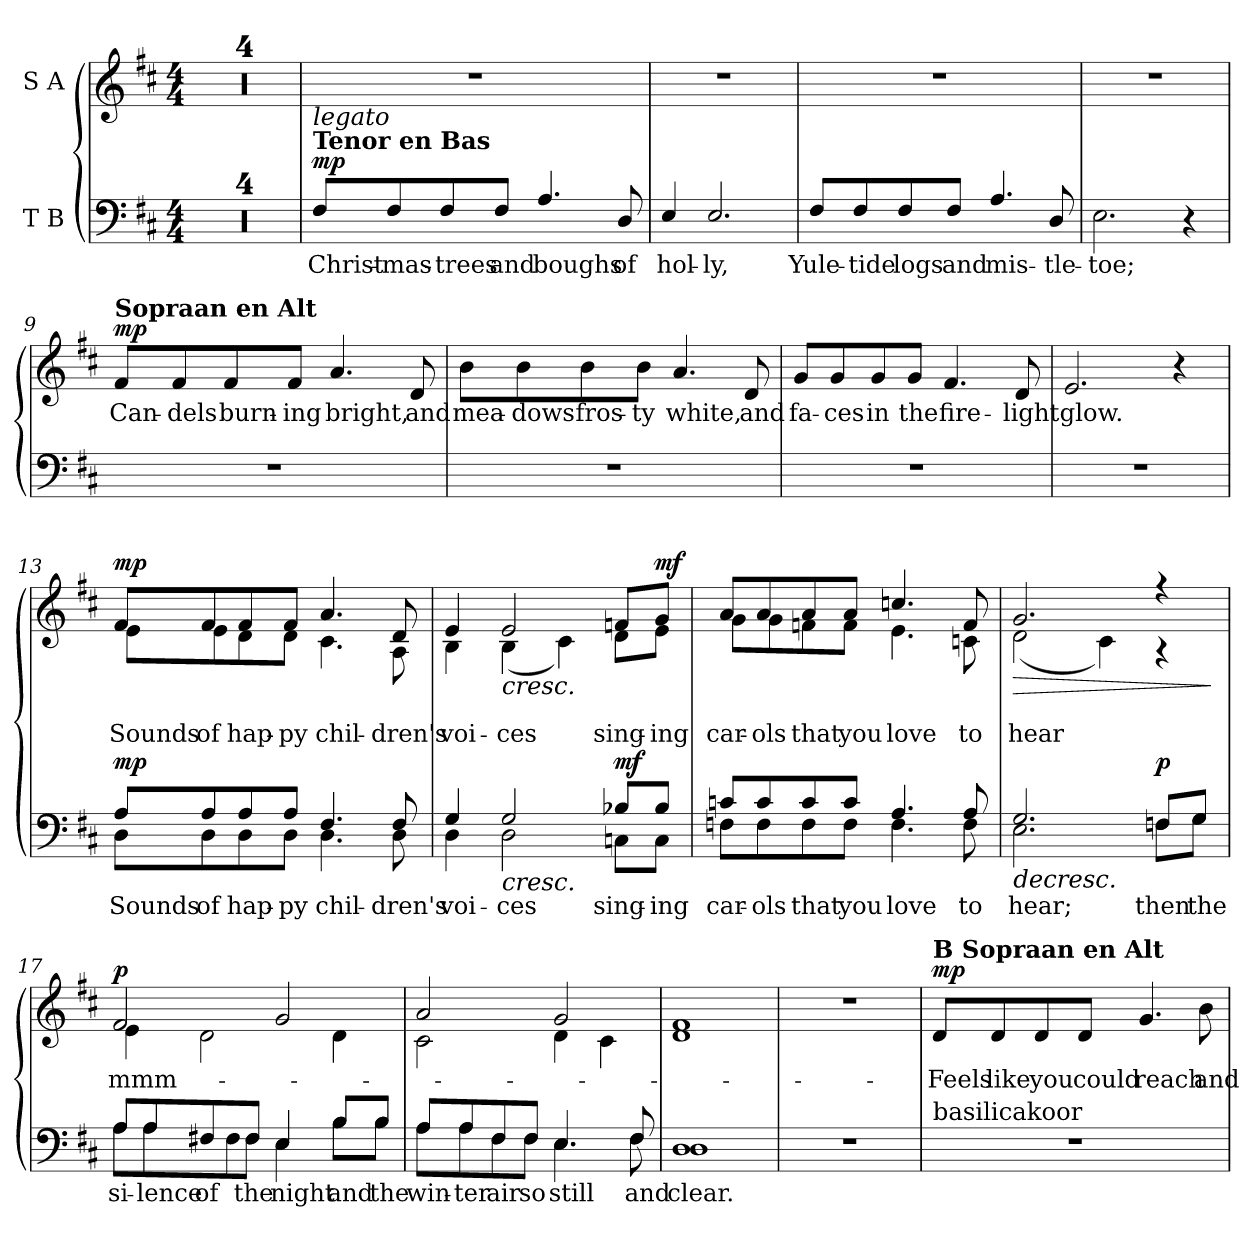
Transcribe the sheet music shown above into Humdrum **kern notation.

**kern	**text	**dynam	**kern	**text	**text	**dynam
*part2	*part2	*part2	*part1	*part1	*part1	*part1
*staff2	*staff2	*staff2	*staff1	*staff1	*staff1	*staff1
*I"T B	*	*	*I"S A	*	*	*
*clefF4	*	*	*clefG2	*	*	*
*k[f#c#]	*	*	*k[f#c#]	*	*	*
*M4/4	*	*	*M4/4	*	*	*
=1	=1	=1	=1	=1	=1	=1
1r	.	.	1r	.	.	.
=2	=2	=2	=2	=2	=2	=2
1r	.	.	1r	.	.	.
=3	=3	=3	=3	=3	=3	=3
1r	.	.	1r	.	.	.
=4	=4	=4	=4	=4	=4	=4
1r	.	.	1r	.	.	.
=5	=5	=5	=5	=5	=5	=5
!LO:TX:a:B:t=Tenor en Bas	!	!	!	!	!	!
!LO:TX:a:i:t=legato	!	!	!	!	!	!
!	!LO:LY:b	!LO:DY:b	!	!	!	!
8F#/L	Christ-	mp	1r	.	.	.
!	!LO:LY:b	!	!	!	!	!
8F#/	-mas-	.	.	.	.	.
!	!LO:LY:b	!	!	!	!	!
8F#/	-trees	.	.	.	.	.
!	!LO:LY:b	!	!	!	!	!
8F#/J	and	.	.	.	.	.
!	!LO:LY:b	!	!	!	!	!
4.A/	boughs	.	.	.	.	.
!	!LO:LY:b	!	!	!	!	!
8D/	of	.	.	.	.	.
=6	=6	=6	=6	=6	=6	=6
!	!LO:LY:b	!	!	!	!	!
4E/	hol-	.	1r	.	.	.
!	!LO:LY:b	!	!	!	!	!
2.E/	-ly,	.	.	.	.	.
=7	=7	=7	=7	=7	=7	=7
!	!LO:LY:b	!	!	!	!	!
8F#/L	Yule-	.	1r	.	.	.
!	!LO:LY:b	!	!	!	!	!
8F#/	-tide	.	.	.	.	.
!	!LO:LY:b	!	!	!	!	!
8F#/	logs	.	.	.	.	.
!	!LO:LY:b	!	!	!	!	!
8F#/J	and	.	.	.	.	.
!	!LO:LY:b	!	!	!	!	!
4.A/	mis-	.	.	.	.	.
!	!LO:LY:b	!	!	!	!	!
8D/	-tle-	.	.	.	.	.
=8	=8	=8	=8	=8	=8	=8
!	!LO:LY:b	!	!	!	!	!
2.E\	-toe;	.	1r	.	.	.
4r	.	.	.	.	.	.
!!LO:LB:g=z
=9	=9	=9	=9	=9	=9	=9
!	!	!	!LO:TX:a:B:t=Sopraan en Alt	!	!	!
!	!	!	!	!LO:LY:b	!	!LO:DY:b
1r	.	.	8f#/L	Can-	.	mp
!	!	!	!	!LO:LY:b	!	!
.	.	.	8f#/	-dels	.	.
!	!	!	!	!LO:LY:b	!	!
.	.	.	8f#/	burn-	.	.
!	!	!	!	!LO:LY:b	!	!
.	.	.	8f#/J	-ing	.	.
!	!	!	!	!LO:LY:b	!	!
.	.	.	4.a/	bright,	.	.
!	!	!	!	!LO:LY:b	!	!
.	.	.	8d/	and	.	.
=10	=10	=10	=10	=10	=10	=10
!	!	!	!	!LO:LY:b	!	!
1r	.	.	8b\L	mea-	.	.
!	!	!	!	!LO:LY:b	!	!
.	.	.	8b\	-dows	.	.
!	!	!	!	!LO:LY:b	!	!
.	.	.	8b\	fros-	.	.
!	!	!	!	!LO:LY:b	!	!
.	.	.	8b\J	-ty	.	.
!	!	!	!	!LO:LY:b	!	!
.	.	.	4.a/	white,	.	.
!	!	!	!	!LO:LY:b	!	!
.	.	.	8d/	and	.	.
=11	=11	=11	=11	=11	=11	=11
!	!	!	!	!LO:LY:b	!	!
1r	.	.	8g/L	fa-	.	.
!	!	!	!	!LO:LY:b	!	!
.	.	.	8g/	-ces	.	.
!	!	!	!	!LO:LY:b	!	!
.	.	.	8g/	in	.	.
!	!	!	!	!LO:LY:b	!	!
.	.	.	8g/J	the	.	.
!	!	!	!	!LO:LY:b	!	!
.	.	.	4.f#/	fire-	.	.
!	!	!	!	!LO:LY:b	!	!
.	.	.	8d/	-light	.	.
=12	=12	=12	=12	=12	=12	=12
!	!	!	!	!LO:LY:b	!	!
1r	.	.	2.e/	glow.	.	.
.	.	.	4r	.	.	.
!!LO:LB:g=z
=13	=13	=13	=13	=13	=13	=13
!	!	!	!LO:TX:a:B:t=A	!	!	!
!	!LO:LY:b	!LO:DY:b	!	!	!LO:LY:b	!LO:DY:b
*^	*	*	*^	*	*	*
8A/L	8D\L	Sounds	mp	8f#/L	8e\L	.	Sounds	mp
!	!	!LO:LY:b	!	!	!	!	!LO:LY:b	!
8A/	8D\	of	.	8f#/	8e\	.	of	.
!	!	!LO:LY:b	!	!	!	!	!LO:LY:b	!
8A/	8D\	hap-	.	8f#/	8d\	.	hap-	.
!	!	!LO:LY:b	!	!	!	!	!LO:LY:b	!
8A/J	8D\J	-py	.	8f#/J	8d\J	.	-py	.
!	!	!LO:LY:b	!	!	!	!	!LO:LY:b	!
4.F#/	4.D\	chil-	.	4.a/	4.c#\	.	chil-	.
!	!	!LO:LY:b	!	!	!	!	!LO:LY:b	!
8F#/	8D\	-dren's	.	8d/	8A\	.	-dren's	.
=14	=14	=14	=14	=14	=14	=14	=14	=14
!	!	!LO:LY:b	!	!	!	!	!LO:LY:b	!
4G/	4D\	voi-	.	4e/	4B\	.	voi-	.
!	!	!LO:LY:b	!LO:HP:b	!	!	!	!LO:LY:b	!LO:HP:b
2G/	2D\	-ces	<	2e/	(4B\	.	-ces	<
.	.	.	.	.	4c#\)	.	.	.
!	!	!LO:LY:b	!LO:DY:b	!	!	!	!LO:LY:b	!
8B-X/L	8Cn\L	sing-	mf	8fn/L	8d\L	.	sing-	.
!	!	!LO:LY:b	!	!	!	!	!LO:LY:b	!LO:DY:a
8B-/J	8C\J	-ing	.	8g/J	8e\J	.	-ing	mf
*v	*v	*	*	*	*	*	*	*
*	*	*	*v	*v	*	*	*
.	.	[	.	.	.	[
=15	=15	=15	=15	=15	=15	=15
!	!LO:LY:b	!	!	!	!LO:LY:b	!
*^	*	*	*^	*	*	*
8cn/L	8Fn\L	car-	.	8a/L	8g\L	.	car-	.
!	!	!LO:LY:b	!	!	!	!	!LO:LY:b	!
8c/	8F\	-ols	.	8a/	8g\	.	-ols	.
!	!	!LO:LY:b	!	!	!	!	!LO:LY:b	!
8c/	8F\	that	.	8a/	8fn\	.	that	.
!	!	!LO:LY:b	!	!	!	!	!LO:LY:b	!
8c/J	8F\J	you	.	8a/J	8f\J	.	you	.
!	!	!LO:LY:b	!	!	!	!	!LO:LY:b	!
4.A/	4.F\	love	.	4.ccn/	4.e\	.	love	.
!	!	!LO:LY:b	!	!	!	!	!LO:LY:b	!
8A/	8F\	to	.	8f/	8cn\	.	to	.
=16	=16	=16	=16	=16	=16	=16	=16	=16
!	!	!LO:LY:b	!LO:HP:b	!	!	!	!LO:LY:b	!LO:HP:b
2.G/	2.E\	hear;	>	2.g/	(2d\	.	hear	>
.	.	.	.	.	4c#\)	.	.	.
!	!	!LO:LY:b	!LO:DY:b	!	!	!	!	!
8Fn/L	8F\L	then	p	4r	4r	.	.	.
!	!	!LO:LY:b	!	!	!	!	!	!
8G/J	8G\J	the	.	.	.	.	.	.
*v	*v	*	*	*	*	*	*	*
*	*	*	*v	*v	*	*	*
.	.	]	.	.	.	]
!!LO:LB:g=z
=17	=17	=17	=17	=17	=17	=17
!	!LO:LY:b	!	!	!LO:LY:b	!	!LO:DY:b
*^	*	*	*^	*	*	*
8A/L	8A\L	si-	.	2f#/	4e\	mmm-	.	p
!	!	!LO:LY:b	!	!	!	!	!	!
8A/	8A\	-lence	.	.	.	.	.	.
!	!	!LO:LY:b	!	!	!	!	!	!
8F#X/	8F#\	of	.	.	2d\	.	.	.
!	!	!LO:LY:b	!	!	!	!	!	!
8F#/J	8F#\J	the	.	.	.	.	.	.
!	!	!LO:LY:b	!	!	!	!	!	!
4E/	4E\	night	.	2g/	.	.	.	.
!	!	!LO:LY:b	!	!	!	!	!	!
8B/L	8B\L	and	.	.	4d\	.	.	.
!	!	!LO:LY:b	!	!	!	!	!	!
8B/J	8B\J	the	.	.	.	.	.	.
=18	=18	=18	=18	=18	=18	=18	=18	=18
!	!	!LO:LY:b	!	!	!	!	!	!
8A/L	8A\L	win-	.	2a/	2c#\	.	.	.
!	!	!LO:LY:b	!	!	!	!	!	!
8A/	8A\	-ter	.	.	.	.	.	.
!	!	!LO:LY:b	!	!	!	!	!	!
8F#/	8F#\	air	.	.	.	.	.	.
!	!	!LO:LY:b	!	!	!	!	!	!
8F#/J	8F#\J	so	.	.	.	.	.	.
!	!	!LO:LY:b	!	!	!	!	!	!
4.E/	4.E\	still	.	2g/	4d\	.	.	.
.	.	.	.	.	4c#\	.	.	.
!	!	!LO:LY:b	!	!	!	!	!	!
8F#/	8F#\	and	.	.	.	.	.	.
=19	=19	=19	=19	=19	=19	=19	=19	=19
!	!	!LO:LY:b	!	!	!	!	!	!
1D	1D	clear.	.	1f#	1d	.	.	.
*v	*v	*	*	*	*	*	*	*
*	*	*	*v	*v	*	*	*
=20	=20	=20	=20	=20	=20	=20
1r	.	.	1r	.	.	.
!!LO:LB:g=z
=21	=21	=21	=21	=21	=21	=21
!	!	!	!LO:TX:a:B:t=B  Sopraan en Alt	!	!	!
!LO:TX:a:t=basilicakoor	!	!	!	!	!	!
!	!	!	!	!LO:LY:b	!	!LO:DY:a
1r	.	.	8d/L	-Feels	.	mp
!	!	!	!	!LO:LY:b	!	!
.	.	.	8d/	like	.	.
!	!	!	!	!LO:LY:b	!	!
.	.	.	8d/	you	.	.
!	!	!	!	!LO:LY:b	!	!
.	.	.	8d/J	could	.	.
!	!	!	!	!LO:LY:b	!	!
.	.	.	4.g/	reach	.	.
!	!	!	!	!LO:LY:b	!	!
.	.	.	8b\	and	.	.
=	=	=	=	=	=	=
*-	*-	*-	*-	*-	*-	*-
